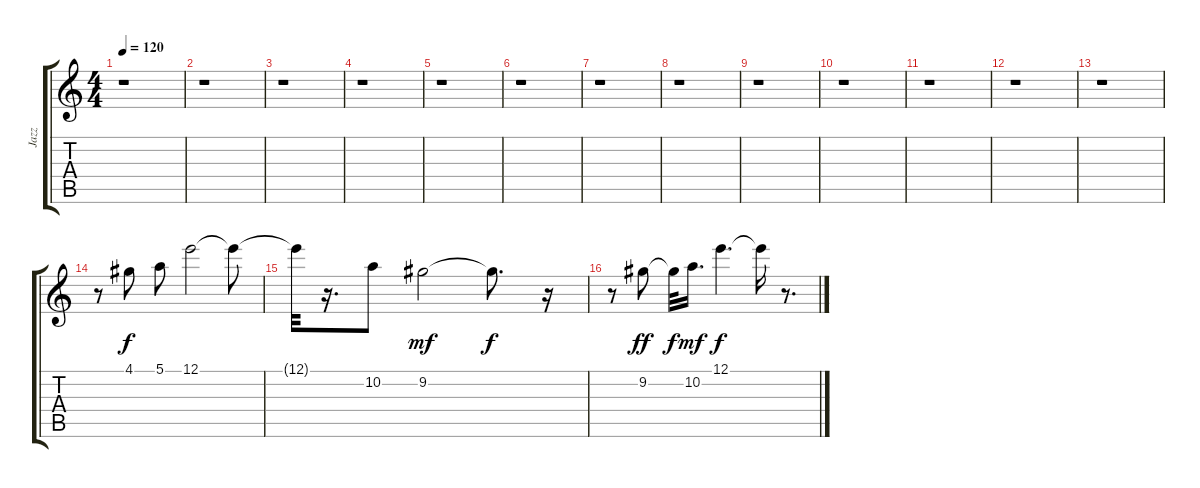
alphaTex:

\track ("Jazz" "Jazz") {instrument electricguitarjazz}
\staff {score tabs}
\tuning (E4 B3 G3 D3 A2 E2) {hide}
\ts (4 4)
\tempo 120
\clef g2
\ks c
r.1{dy f} |
r.1 |
r.1 |
r.1 |
r.1 |
r.1 |
r.1 |
r.1 |
r.1 |
r.1 |
r.1 |
r.1 |
r.1 |
r.8 4.1.8 5.1.8 12.1.2 12.1{t}.8 |
12.1{t}.32 r.16{d} 10.2.8 9.2.2{dy mf} 9.2{t}.8{d dy f} r.16 |
r.8 9.2.8{dy ff} 9.2{t}.32{dy f} 10.2.16{d dy mf} 12.1.4{d dy f} 12.1{t}.16 r.8{d}
